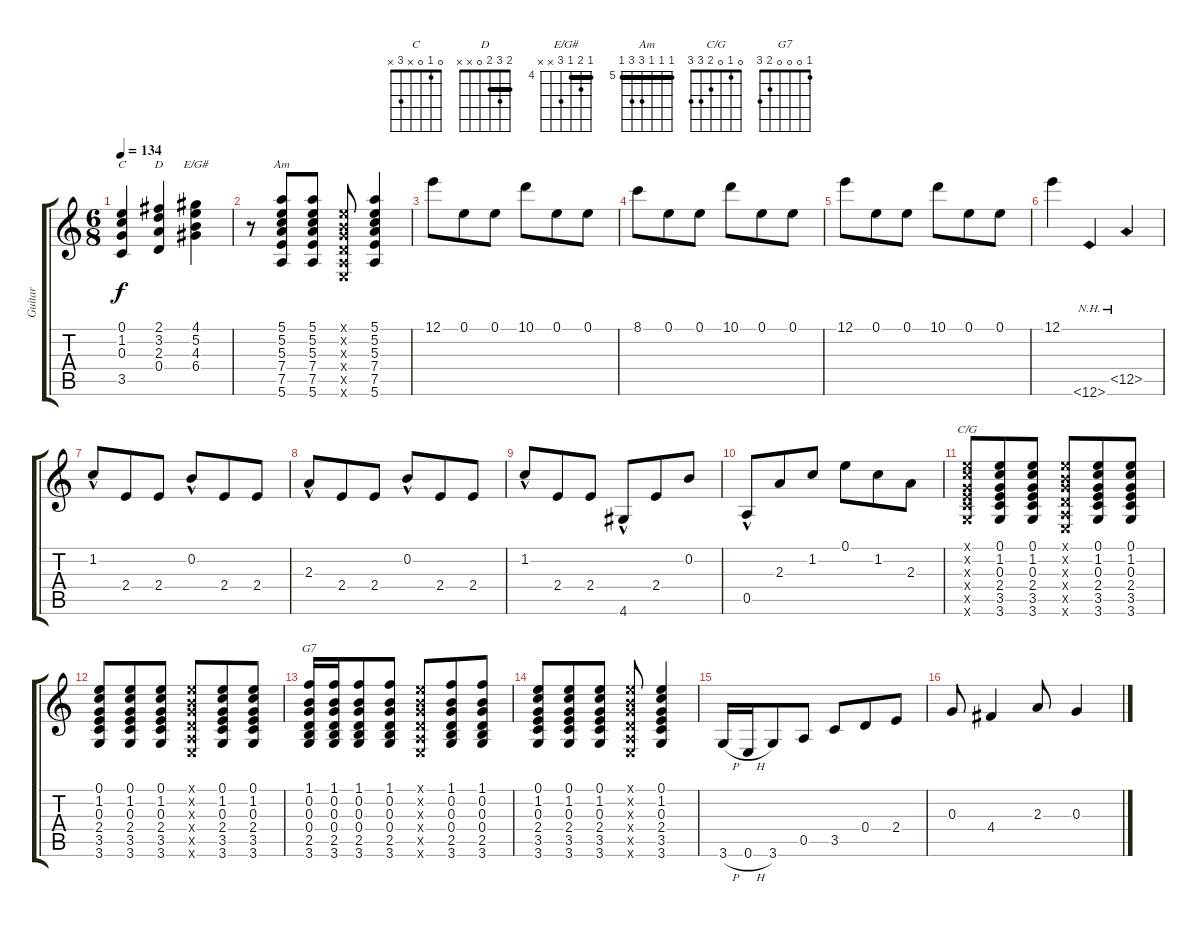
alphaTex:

\track ("Guitar" "Guitar") {instrument acousticguitarnylon}
\staff {score tabs}
\tuning (E4 B3 G3 D3 A2 E2) {hide}
\chord ("C" 0 1 0 x 3 x)
\chord ("D" 2 3 2 0 x x) {barre 2}
\chord ("E/G#" 4 5 4 6 x x) {firstfret 4 barre 4}
\chord ("Am" 5 5 5 7 7 5) {firstfret 5 barre 5}
\chord ("C/G" 0 1 0 2 3 3)
\chord ("G7" 1 0 0 0 2 3)
\ts (6 8)
\tempo 134
\clef g2
\ks c
(0.1 1.2 0.3 3.5).4{ch "C" dy f} (2.1 3.2 2.3 0.4).4{ch "D"} (4.1 5.2 4.3 6.4).4{ch "E/G#"} |
r.8 (5.1 5.2 5.3 7.4 7.5 5.6).8{ch "Am"} (5.1 5.2 5.3 7.4 7.5 5.6).8 (0.1{x} 0.2{x} 0.3{x} 0.4{x} 0.5{x} 0.6{x}).8 (5.1 5.2 5.3 7.4 7.5 5.6).4 |
12.1.8 0.1.8 0.1.8 10.1.8 0.1.8 0.1.8 |
8.1.8 0.1.8 0.1.8 10.1.8 0.1.8 0.1.8 |
12.1.8 0.1.8 0.1.8 10.1.8 0.1.8 0.1.8 |
12.1.4 12.6{nh}.4 12.5{nh}.4 |
1.2{hac}.8 2.4.8 2.4.8 0.2{hac}.8 2.4.8 2.4.8 |
2.3{hac}.8 2.4.8 2.4.8 0.2{hac}.8 2.4.8 2.4.8 |
1.2{hac}.8 2.4.8 2.4.8 4.6{hac}.8 2.4.8 0.2.8 |
0.5{hac}.8 2.3.8 1.2.8 0.1.8 1.2.8 2.3.8 |
(0.1{x} 1.2{x} 0.3{x} 2.4{x} 3.5{x} 3.6{x}).8{ch "C/G"} (0.1 1.2 0.3 2.4 3.5 3.6).8 (0.1 1.2 0.3 2.4 3.5 3.6).8 (0.1{x} 0.2{x} 0.3{x} 0.4{x} 0.5{x} 0.6{x}).8 (0.1 1.2 0.3 2.4 3.5 3.6).8 (0.1 1.2 0.3 2.4 3.5 3.6).8 |
(0.1 1.2 0.3 2.4 3.5 3.6).8 (0.1 1.2 0.3 2.4 3.5 3.6).8 (0.1 1.2 0.3 2.4 3.5 3.6).8 (0.1{x} 0.2{x} 0.3{x} 0.4{x} 0.5{x} 0.6{x}).8 (0.1 1.2 0.3 2.4 3.5 3.6).8 (0.1 1.2 0.3 2.4 3.5 3.6).8 |
(1.1 0.2 0.3 0.4 2.5 3.6).16{ch "G7"} (1.1 0.2 0.3 0.4 2.5 3.6).16 (1.1 0.2 0.3 0.4 2.5 3.6).8 (1.1 0.2 0.3 0.4 2.5 3.6).8 (0.1{x} 0.2{x} 0.3{x} 0.4{x} 0.5{x} 0.6{x}).8 (1.1 0.2 0.3 0.4 2.5 3.6).8 (1.1 0.2 0.3 0.4 2.5 3.6).8 |
(0.1 1.2 0.3 2.4 3.5 3.6).8 (0.1 1.2 0.3 2.4 3.5 3.6).8 (0.1 1.2 0.3 2.4 3.5 3.6).8 (0.1{x} 0.2{x} 0.3{x} 0.4{x} 0.5{x} 0.6{x}).8 (0.1 1.2 0.3 2.4 3.5 3.6).4 |
3.6{h}.16 0.6{h}.16 3.6.8 0.5.8 3.5.8 0.4.8 2.4.8 |
0.3.8 4.4.4 2.3.8 0.3.4
